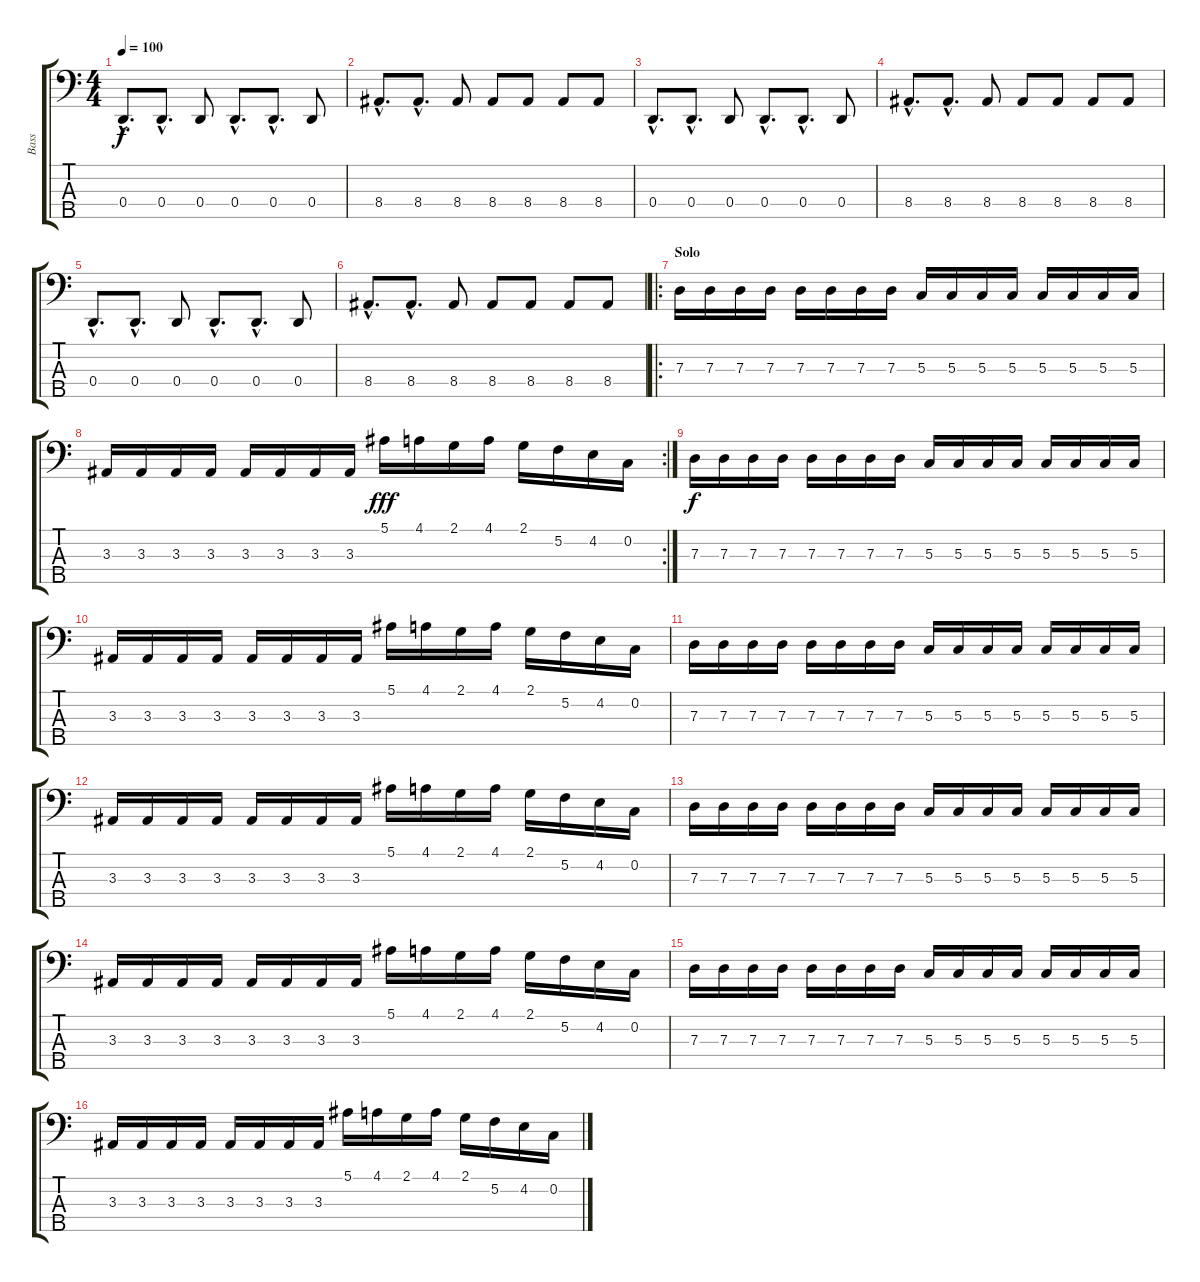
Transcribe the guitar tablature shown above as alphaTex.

\track ("Bass" "Bass") {instrument electricbasspick}
\staff {score tabs}
\tuning (F2 C2 G1 D1 A0) {hide}
\ts (4 4)
\tempo 100
\clef f4
\ks c
0.4{hac}.8{d dy f} 0.4{hac}.8{d} 0.4.8 0.4{hac}.8{d} 0.4{hac}.8{d} 0.4.8 |
8.4{hac}.8{d} 8.4{hac}.8{d} 8.4.8 8.4.8 8.4.8 8.4.8 8.4.8 |
0.4{hac}.8{d} 0.4{hac}.8{d} 0.4.8 0.4{hac}.8{d} 0.4{hac}.8{d} 0.4.8 |
8.4{hac}.8{d} 8.4{hac}.8{d} 8.4.8 8.4.8 8.4.8 8.4.8 8.4.8 |
0.4{hac}.8{d} 0.4{hac}.8{d} 0.4.8 0.4{hac}.8{d} 0.4{hac}.8{d} 0.4.8 |
8.4{hac}.8{d} 8.4{hac}.8{d} 8.4.8 8.4.8 8.4.8 8.4.8 8.4.8 |
\ro
\section ("" "Solo")
7.3.16 7.3.16 7.3.16 7.3.16 7.3.16 7.3.16 7.3.16 7.3.16 5.3.16 5.3.16 5.3.16 5.3.16 5.3.16 5.3.16 5.3.16 5.3.16 |
\rc 2
3.3.16 3.3.16 3.3.16 3.3.16 3.3.16 3.3.16 3.3.16 3.3.16 5.1.16{dy fff} 4.1.16 2.1.16 4.1.16 2.1.16 5.2.16 4.2.16 0.2.16 |
7.3.16{dy f} 7.3.16 7.3.16 7.3.16 7.3.16 7.3.16 7.3.16 7.3.16 5.3.16 5.3.16 5.3.16 5.3.16 5.3.16 5.3.16 5.3.16 5.3.16 |
3.3.16 3.3.16 3.3.16 3.3.16 3.3.16 3.3.16 3.3.16 3.3.16 5.1.16 4.1.16 2.1.16 4.1.16 2.1.16 5.2.16 4.2.16 0.2.16 |
7.3.16 7.3.16 7.3.16 7.3.16 7.3.16 7.3.16 7.3.16 7.3.16 5.3.16 5.3.16 5.3.16 5.3.16 5.3.16 5.3.16 5.3.16 5.3.16 |
3.3.16 3.3.16 3.3.16 3.3.16 3.3.16 3.3.16 3.3.16 3.3.16 5.1.16 4.1.16 2.1.16 4.1.16 2.1.16 5.2.16 4.2.16 0.2.16 |
7.3.16 7.3.16 7.3.16 7.3.16 7.3.16 7.3.16 7.3.16 7.3.16 5.3.16 5.3.16 5.3.16 5.3.16 5.3.16 5.3.16 5.3.16 5.3.16 |
3.3.16 3.3.16 3.3.16 3.3.16 3.3.16 3.3.16 3.3.16 3.3.16 5.1.16 4.1.16 2.1.16 4.1.16 2.1.16 5.2.16 4.2.16 0.2.16 |
7.3.16 7.3.16 7.3.16 7.3.16 7.3.16 7.3.16 7.3.16 7.3.16 5.3.16 5.3.16 5.3.16 5.3.16 5.3.16 5.3.16 5.3.16 5.3.16 |
3.3.16 3.3.16 3.3.16 3.3.16 3.3.16 3.3.16 3.3.16 3.3.16 5.1.16 4.1.16 2.1.16 4.1.16 2.1.16 5.2.16 4.2.16 0.2.16
